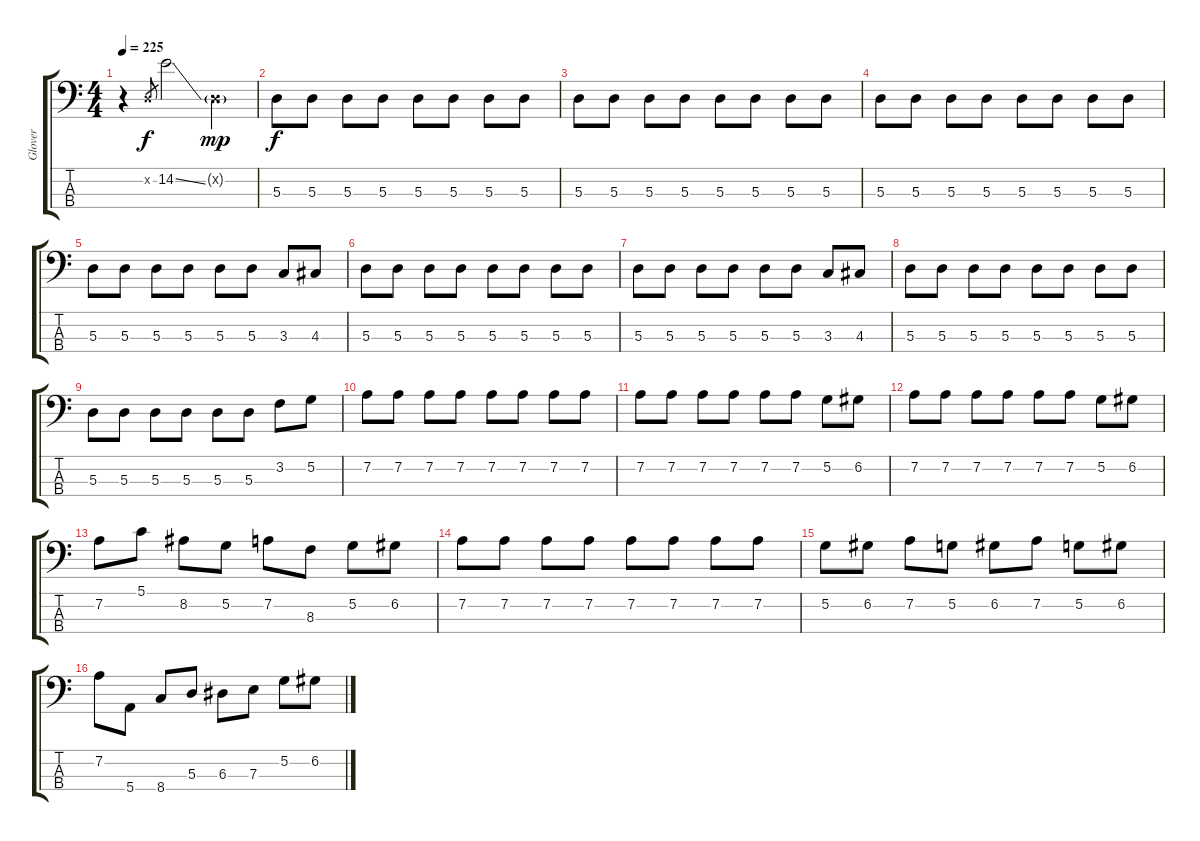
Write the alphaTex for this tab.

\track ("Glover" "Glover") {instrument electricbassfinger}
\staff {score tabs}
\tuning (G2 D2 A1 E1) {hide}
\ts (4 4)
\tempo 225
\clef f4
\ks c
r.4{dy f instrument electricbassfinger} 0.2{x}.8{gr} 14.2{ss}.2 0.2{g x}.4{dy mp} |
5.3.8{dy f} 5.3.8 5.3.8 5.3.8 5.3.8 5.3.8 5.3.8 5.3.8 |
5.3.8 5.3.8 5.3.8 5.3.8 5.3.8 5.3.8 5.3.8 5.3.8 |
5.3.8 5.3.8 5.3.8 5.3.8 5.3.8 5.3.8 5.3.8 5.3.8 |
5.3.8 5.3.8 5.3.8 5.3.8 5.3.8 5.3.8 3.3.8 4.3.8 |
5.3.8 5.3.8 5.3.8 5.3.8 5.3.8 5.3.8 5.3.8 5.3.8 |
5.3.8 5.3.8 5.3.8 5.3.8 5.3.8 5.3.8 3.3.8 4.3.8 |
5.3.8 5.3.8 5.3.8 5.3.8 5.3.8 5.3.8 5.3.8 5.3.8 |
5.3.8 5.3.8 5.3.8 5.3.8 5.3.8 5.3.8 3.2.8 5.2.8 |
7.2.8 7.2.8 7.2.8 7.2.8 7.2.8 7.2.8 7.2.8 7.2.8 |
7.2.8 7.2.8 7.2.8 7.2.8 7.2.8 7.2.8 5.2.8 6.2.8 |
7.2.8 7.2.8 7.2.8 7.2.8 7.2.8 7.2.8 5.2.8 6.2.8 |
7.2.8 5.1.8 8.2.8 5.2.8 7.2.8 8.3.8 5.2.8 6.2.8 |
7.2.8 7.2.8 7.2.8 7.2.8 7.2.8 7.2.8 7.2.8 7.2.8 |
5.2.8 6.2.8 7.2.8 5.2.8 6.2.8 7.2.8 5.2.8 6.2.8 |
7.2.8 5.4.8 8.4.8 5.3.8 6.3.8 7.3.8 5.2.8 6.2.8
